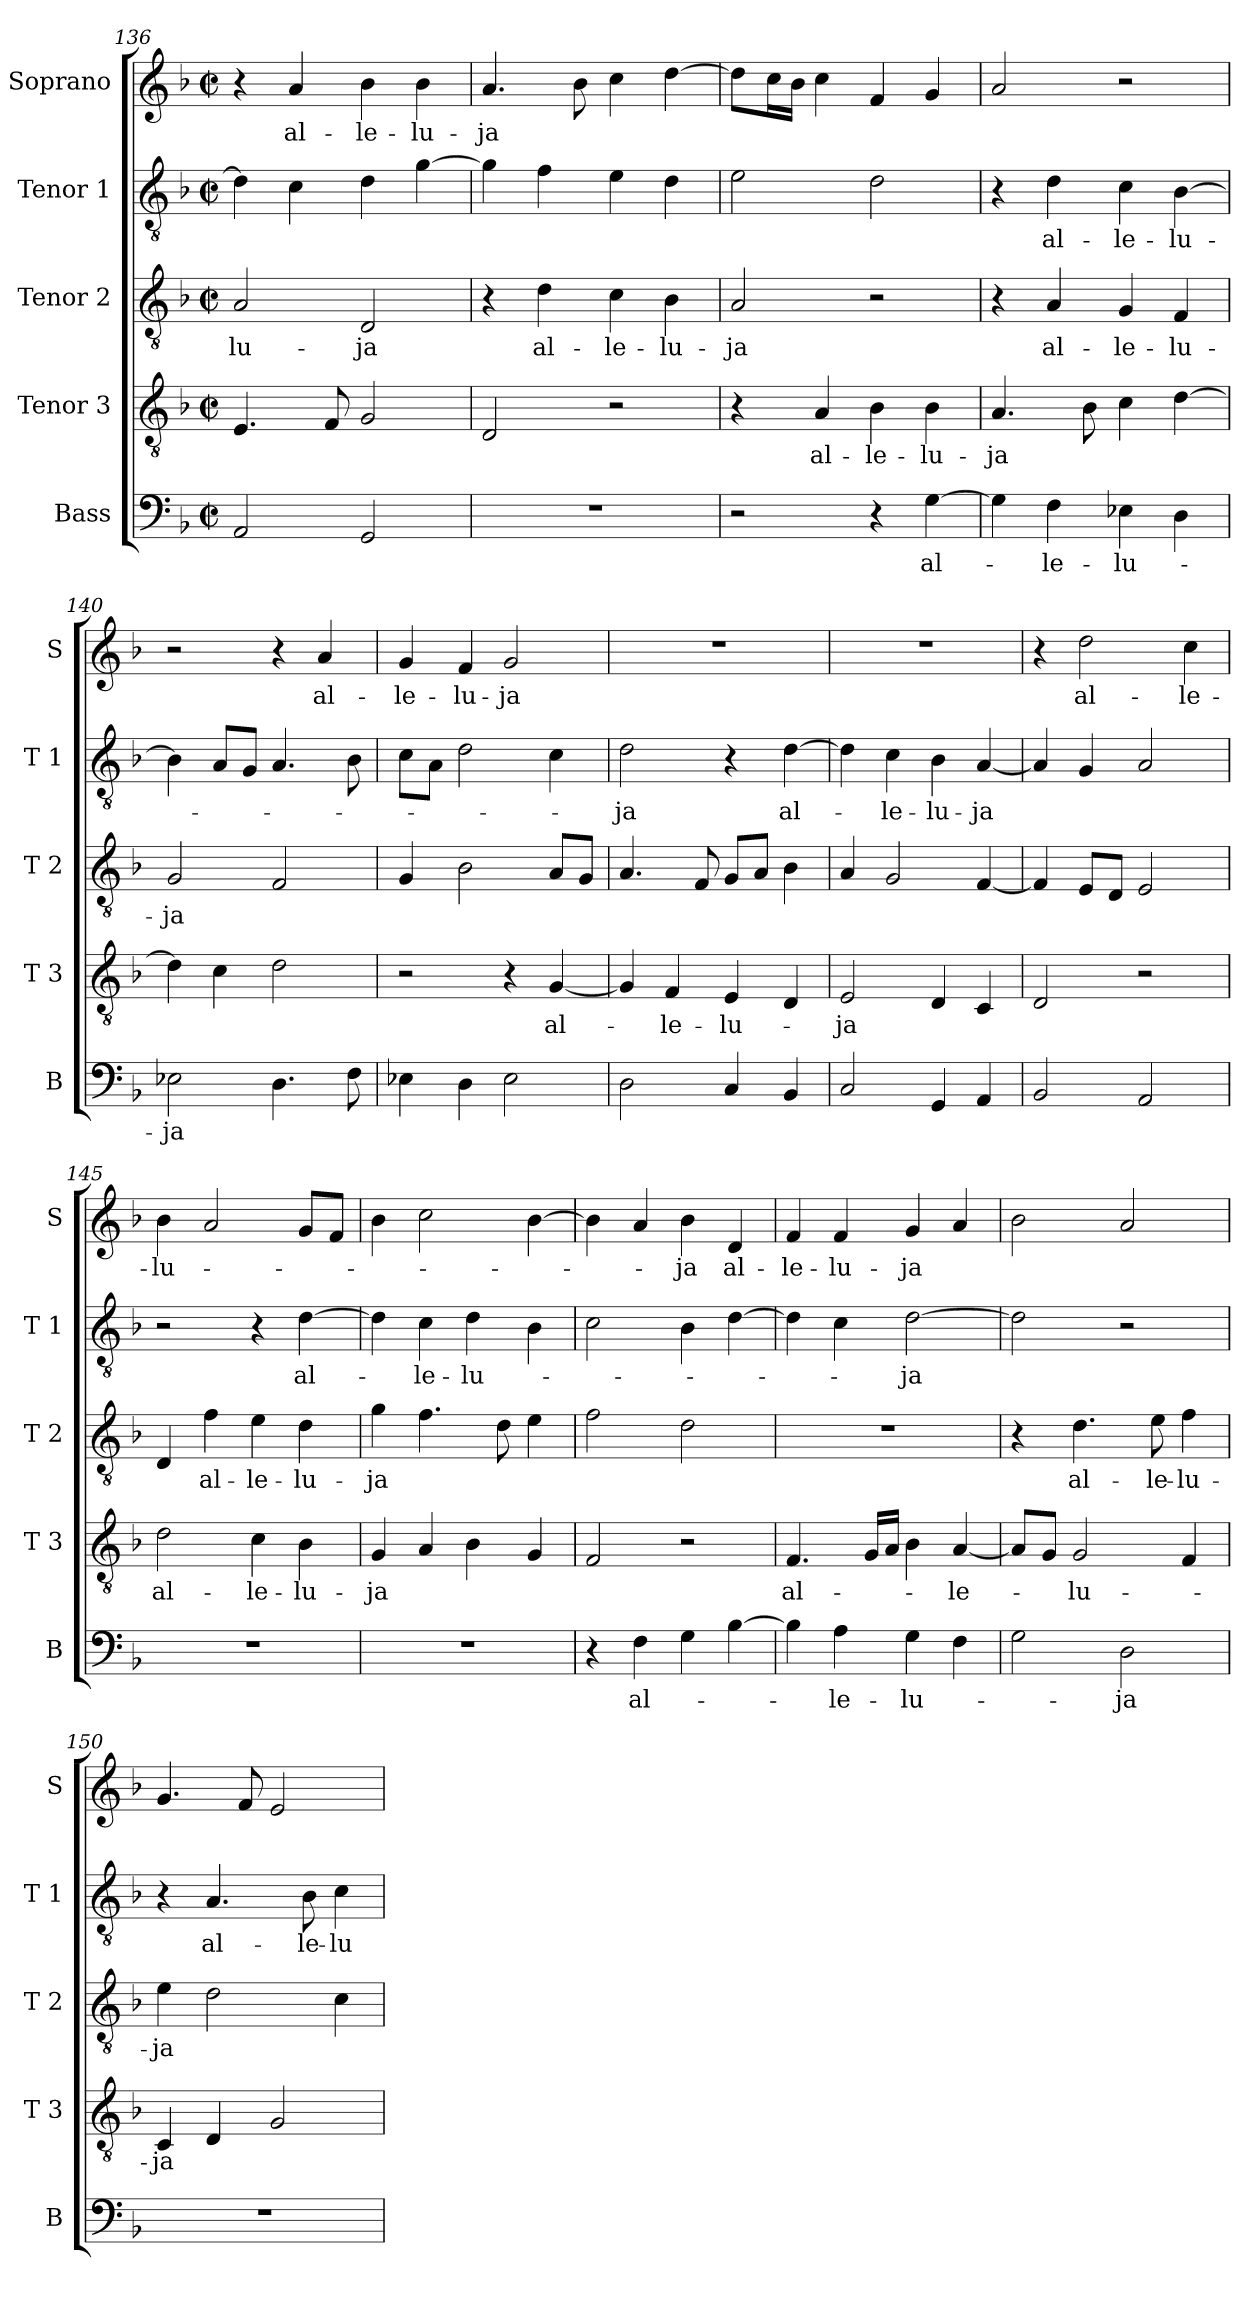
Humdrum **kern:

**kern	**text	**kern	**text	**kern	**text	**kern	**text	**kern	**text
*part5	*part5	*part4	*part4	*part3	*part3	*part2	*part2	*part1	*part1
*staff5	*staff5	*staff4	*staff4	*staff3	*staff3	*staff2	*staff2	*staff1	*staff1
*I"Bass	*	*I"Tenor 3	*	*I"Tenor 2	*	*I"Tenor 1	*	*I"Soprano	*
*I'B	*	*I'T 3	*	*I'T 2	*	*I'T 1	*	*I'S	*
*clefF4	*	*clefGv2	*	*clefGv2	*	*clefGv2	*	*clefG2	*
*k[b-]	*	*k[b-]	*	*k[b-]	*	*k[b-]	*	*k[b-]	*
*F:	*	*F:	*	*F:	*	*F:	*	*F:	*
*M2/2	*	*M2/2	*	*M2/2	*	*M2/2	*	*M2/2	*
*met(c|)	*	*met(c|)	*	*met(c|)	*	*met(c|)	*	*met(c|)	*
=136	=136	=136	=136	=136	=136	=136	=136	=136	=136
!	!	!	!	!	!LO:LY:b	!	!	!	!
2AA/	.	4.E/	.	2A/	-lu-	4d\]	.	4r	.
!	!	!	!	!	!	!	!	!	!LO:LY:b
.	.	.	.	.	.	4c\	.	4a/	al-
.	.	8F/	.	.	.	.	.	.	.
!	!	!	!	!	!LO:LY:b	!	!	!	!LO:LY:b
2GG/	.	2G/	.	2D/	-ja	4d\	.	4b-\	-le-
!	!	!	!	!	!	!	!	!	!LO:LY:b
.	.	.	.	.	.	[4g\	.	4b-\	-lu-
!!LO:PB:g=z
=137	=137	=137	=137	=137	=137	=137	=137	=137	=137
!	!	!	!	!	!	!	!	!	!LO:LY:b
1r	.	2D/	.	4r	.	4g\]	.	4.a/	-ja
!	!	!	!	!	!LO:LY:b	!	!	!	!
.	.	.	.	4d\	al-	4f\	.	.	.
.	.	.	.	.	.	.	.	8b-\	.
!	!	!	!	!	!LO:LY:b	!	!	!	!
.	.	2r	.	4c\	-le-	4e\	.	4cc\	.
!	!	!	!	!	!LO:LY:b	!	!	!	!
.	.	.	.	4B-\	-lu-	4d\	.	[4dd\	.
=138	=138	=138	=138	=138	=138	=138	=138	=138	=138
!	!	!	!	!	!LO:LY:b	!	!	!	!
2r	.	4r	.	2A/	-ja	2e\	.	8dd\L]	.
.	.	.	.	.	.	.	.	16cc\L	.
.	.	.	.	.	.	.	.	16b-\JJ	.
!	!	!	!LO:LY:b	!	!	!	!	!	!
.	.	4A/	al-	.	.	.	.	4cc\	.
!	!	!	!LO:LY:b	!	!	!	!	!	!
4r	.	4B-\	-le-	2r	.	2d\	.	4f/	.
!	!LO:LY:b	!	!LO:LY:b	!	!	!	!	!	!
[4G\	al-	4B-\	-lu-	.	.	.	.	4g/	.
=139	=139	=139	=139	=139	=139	=139	=139	=139	=139
!	!	!	!LO:LY:b	!	!	!	!	!	!
4G\]	.	4.A/	-ja	4r	.	4r	.	2a/	.
!	!LO:LY:b	!	!	!	!LO:LY:b	!	!LO:LY:b	!	!
4F\	-le-	.	.	4A/	al-	4d\	al-	.	.
.	.	8B-\	.	.	.	.	.	.	.
!	!LO:LY:b	!	!	!	!LO:LY:b	!	!LO:LY:b	!	!
4E-X\	-lu-	4c\	.	4G/	-le-	4c\	-le-	2r	.
!	!	!	!	!	!LO:LY:b	!	!LO:LY:b	!	!
4D\	.	[4d\	.	4F/	-lu-	[4B-\	-lu-	.	.
=140	=140	=140	=140	=140	=140	=140	=140	=140	=140
!	!LO:LY:b	!	!	!	!LO:LY:b	!	!	!	!
2E-X\	-ja	4d\]	.	2G/	-ja	4B-\]	.	2r	.
.	.	4c\	.	.	.	8A/L	.	.	.
.	.	.	.	.	.	8G/J	.	.	.
4.D\	.	2d\	.	2F/	.	4.A/	.	4r	.
!	!	!	!	!	!	!	!	!	!LO:LY:b
.	.	.	.	.	.	.	.	4a/	al-
8F\	.	.	.	.	.	8B-\	.	.	.
=141	=141	=141	=141	=141	=141	=141	=141	=141	=141
!	!	!	!	!	!	!	!	!	!LO:LY:b
4E-X\	.	2r	.	4G/	.	8c\L	.	4g/	-le-
.	.	.	.	.	.	8A\J	.	.	.
!	!	!	!	!	!	!	!	!	!LO:LY:b
4D\	.	.	.	2B-\	.	2d\	.	4f/	-lu-
!	!	!	!	!	!	!	!	!	!LO:LY:b
2E-\	.	4r	.	.	.	.	.	2g/	-ja
!	!	!	!LO:LY:b	!	!	!	!	!	!
.	.	[4G/	al-	8A/L	.	4c\	.	.	.
.	.	.	.	8G/J	.	.	.	.	.
=142	=142	=142	=142	=142	=142	=142	=142	=142	=142
!	!	!	!	!	!	!	!LO:LY:b	!	!
2D\	.	4G/]	.	4.A/	.	2d\	-ja	1r	.
!	!	!	!LO:LY:b	!	!	!	!	!	!
.	.	4F/	-le-	.	.	.	.	.	.
.	.	.	.	8F/	.	.	.	.	.
!	!	!	!LO:LY:b	!	!	!	!	!	!
4C/	.	4E/	-lu-	8G/L	.	4r	.	.	.
.	.	.	.	8A/J	.	.	.	.	.
!	!	!	!	!	!	!	!LO:LY:b	!	!
4BB-/	.	4D/	.	4B-\	.	[4d\	al-	.	.
!!LO:LB:g=z
=143	=143	=143	=143	=143	=143	=143	=143	=143	=143
!	!	!	!LO:LY:b	!	!	!	!	!	!
2C/	.	2E/	-ja	4A/	.	4d\]	.	1r	.
!	!	!	!	!	!	!	!LO:LY:b	!	!
.	.	.	.	2G/	.	4c\	-le-	.	.
!	!	!	!	!	!	!	!LO:LY:b	!	!
4GG/	.	4D/	.	.	.	4B-\	-lu-	.	.
!	!	!	!	!	!	!	!LO:LY:b	!	!
4AA/	.	4C/	.	[4F/	.	[4A/	-ja	.	.
=144	=144	=144	=144	=144	=144	=144	=144	=144	=144
2BB-/	.	2D/	.	4F/]	.	4A/]	.	4r	.
!	!	!	!	!	!	!	!	!	!LO:LY:b
.	.	.	.	8E/L	.	4G/	.	2dd\	al-
.	.	.	.	8D/J	.	.	.	.	.
2AA/	.	2r	.	2E/	.	2A/	.	.	.
!	!	!	!	!	!	!	!	!	!LO:LY:b
.	.	.	.	.	.	.	.	4cc\	-le-
=145	=145	=145	=145	=145	=145	=145	=145	=145	=145
!	!	!	!LO:LY:b	!	!	!	!	!	!LO:LY:b
1r	.	2d\	al-	4D/	.	2r	.	4b-\	-lu-
!	!	!	!	!	!LO:LY:b	!	!	!	!
.	.	.	.	4f\	al-	.	.	2a/	.
!	!	!	!LO:LY:b	!	!LO:LY:b	!	!	!	!
.	.	4c\	-le-	4e\	-le-	4r	.	.	.
!	!	!	!LO:LY:b	!	!LO:LY:b	!	!LO:LY:b	!	!
.	.	4B-\	-lu-	4d\	-lu-	[4d\	al-	8g/L	.
.	.	.	.	.	.	.	.	8f/J	.
=146	=146	=146	=146	=146	=146	=146	=146	=146	=146
!	!	!	!LO:LY:b	!	!LO:LY:b	!	!	!	!
1r	.	4G/	-ja	4g\	-ja	4d\]	.	4b-\	.
!	!	!	!	!	!	!	!LO:LY:b	!	!
.	.	4A/	.	4.f\	.	4c\	-le-	2cc\	.
!	!	!	!	!	!	!	!LO:LY:b	!	!
.	.	4B-\	.	.	.	4d\	-lu-	.	.
.	.	.	.	8d\	.	.	.	.	.
.	.	4G/	.	4e\	.	4B-\	.	[4b-\	.
=147	=147	=147	=147	=147	=147	=147	=147	=147	=147
4r	.	2F/	.	2f\	.	2c\	.	4b-\]	.
!	!LO:LY:b	!	!	!	!	!	!	!	!
4F\	al-	.	.	.	.	.	.	4a/	.
!	!	!	!	!	!	!	!	!	!LO:LY:b
4G\	.	2r	.	2d\	.	4B-\	.	4b-\	-ja
!	!	!	!	!	!	!	!	!	!LO:LY:b
[4B-\	.	.	.	.	.	[4d\	.	4d/	al-
=148	=148	=148	=148	=148	=148	=148	=148	=148	=148
!	!	!	!LO:LY:b	!	!	!	!	!	!LO:LY:b
4B-\]	.	4.F/	al-	1r	.	4d\]	.	4f/	-le-
!	!LO:LY:b	!	!	!	!	!	!	!	!LO:LY:b
4A\	-le-	.	.	.	.	4c\	.	4f/	-lu-
.	.	16G/LL	.	.	.	.	.	.	.
.	.	16A/JJ	.	.	.	.	.	.	.
!	!LO:LY:b	!	!	!	!	!	!LO:LY:b	!	!LO:LY:b
4G\	-lu-	4B-\	.	.	.	[2d\	-ja	4g/	-ja
!	!	!	!LO:LY:b	!	!	!	!	!	!
4F\	.	[4A/	-le-	.	.	.	.	4a/	.
!!LO:LB:g=z
=149	=149	=149	=149	=149	=149	=149	=149	=149	=149
2G\	.	8A/L]	.	4r	.	2d\]	.	2b-\	.
.	.	8G/J	.	.	.	.	.	.	.
!	!	!	!LO:LY:b	!	!LO:LY:b	!	!	!	!
.	.	2G/	-lu-	4.d\	al-	.	.	.	.
!	!LO:LY:b	!	!	!	!	!	!	!	!
2D\	-ja	.	.	.	.	2r	.	2a/	.
!	!	!	!	!	!LO:LY:b	!	!	!	!
.	.	.	.	8e\	-le-	.	.	.	.
!	!	!	!	!	!LO:LY:b	!	!	!	!
.	.	4F/	.	4f\	-lu-	.	.	.	.
=150	=150	=150	=150	=150	=150	=150	=150	=150	=150
!	!	!	!LO:LY:b	!	!LO:LY:b	!	!	!	!
1r	.	4C/	-ja	4e\	-ja	4r	.	4.g/	.
!	!	!	!	!	!	!	!LO:LY:b	!	!
.	.	4D/	.	2d\	.	4.A/	al-	.	.
.	.	.	.	.	.	.	.	8f/	.
.	.	2G/	.	.	.	.	.	2e/	.
!	!	!	!	!	!	!	!LO:LY:b	!	!
.	.	.	.	.	.	8B-\	-le-	.	.
!	!	!	!	!	!	!	!LO:LY:b	!	!
.	.	.	.	4c\	.	4c\	-lu-	.	.
=	=	=	=	=	=	=	=	=	=
*-	*-	*-	*-	*-	*-	*-	*-	*-	*-
